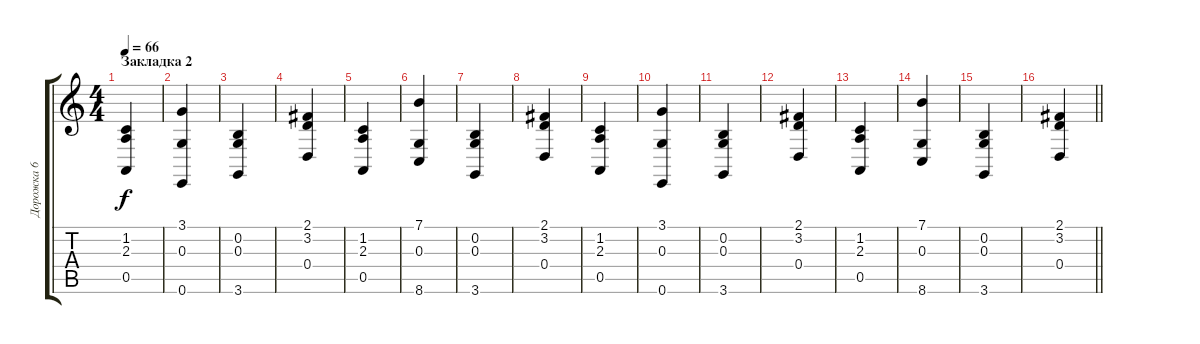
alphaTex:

\track ("Дорожка 6" "Дорожка 6") {instrument trombone}
\staff {score tabs}
\tuning (E4 B3 G3 D3 A2 E2) {hide}
\ts (4 4)
\section ("" "Закладка 2")
\tempo 66
\clef g2
\ks c
(1.2 2.3 0.5).4{dy f} |
(3.1 0.3 0.6).4 |
(0.2 0.3 3.6).4 |
(2.1 3.2 0.4).4 |
(1.2 2.3 0.5).4 |
(7.1 0.3 8.6).4 |
(0.2 0.3 3.6).4 |
(2.1 3.2 0.4).4 |
(1.2 2.3 0.5).4 |
(3.1 0.3 0.6).4 |
(0.2 0.3 3.6).4 |
(2.1 3.2 0.4).4 |
(1.2 2.3 0.5).4 |
(7.1 0.3 8.6).4 |
(0.2 0.3 3.6).4 |
\barLineRight lightlight
(2.1 3.2 0.4).4
